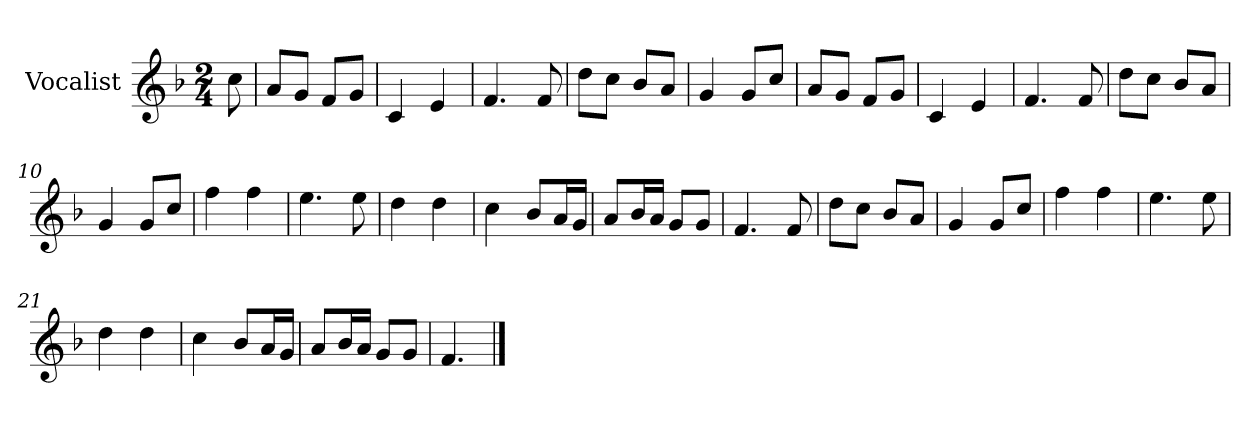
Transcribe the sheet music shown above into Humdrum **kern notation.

**kern
*part1
*staff1
*I"Vocalist
*k[b-]
*F:
*M2/4
=
8cc
=1
8aL
8gJ
8fL
8gJ
=2
4c
4e
=3
4.f
8f
=4
8ddL
8ccJ
8b-L
8aJ
=5
4g
8gL
8ccJ
=6
8aL
8gJ
8fL
8gJ
=7
4c
4e
=8
4.f
8f
=9
8ddL
8ccJ
8b-L
8aJ
=10
4g
8gL
8ccJ
=11
4ff
4ff
=12
4.ee
8ee
=13
4dd
4dd
=14
4cc
8b-L
16aL
16gJJ
=15
8aL
16b-L
16aJJ
8gL
8gJ
=16
4.f
8f
=17
8ddL
8ccJ
8b-L
8aJ
=18
4g
8gL
8ccJ
=19
4ff
4ff
=20
4.ee
8ee
=21
4dd
4dd
=22
4cc
8b-L
16aL
16gJJ
=23
8aL
16b-L
16aJJ
8gL
8gJ
=24
4.f
==
*-
